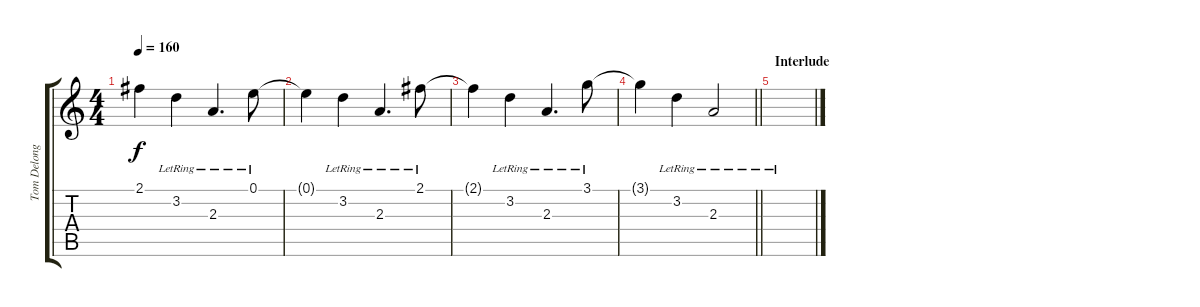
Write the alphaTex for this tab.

\track ("Tom Delonge - Guitar" "Tom Delong") {instrument electricguitarclean}
\staff {score tabs}
\tuning (E4 B3 G3 D3 A2 E2) {hide}
\ts (4 4)
\tempo 160
\clef g2
\ks c
2.1{t}.4{dy f} 3.2{lr}.4 2.3{lr}.4{d} 0.1{lr}.8 |
0.1{t}.4 3.2{lr}.4 2.3{lr}.4{d} 2.1{lr}.8 |
2.1{t}.4 3.2{lr}.4 2.3{lr}.4{d} 3.1{lr}.8 |
\barLineRight lightlight
3.1{t}.4 3.2{lr}.4 2.3{lr}.2 |
\section ("" "Interlude")
